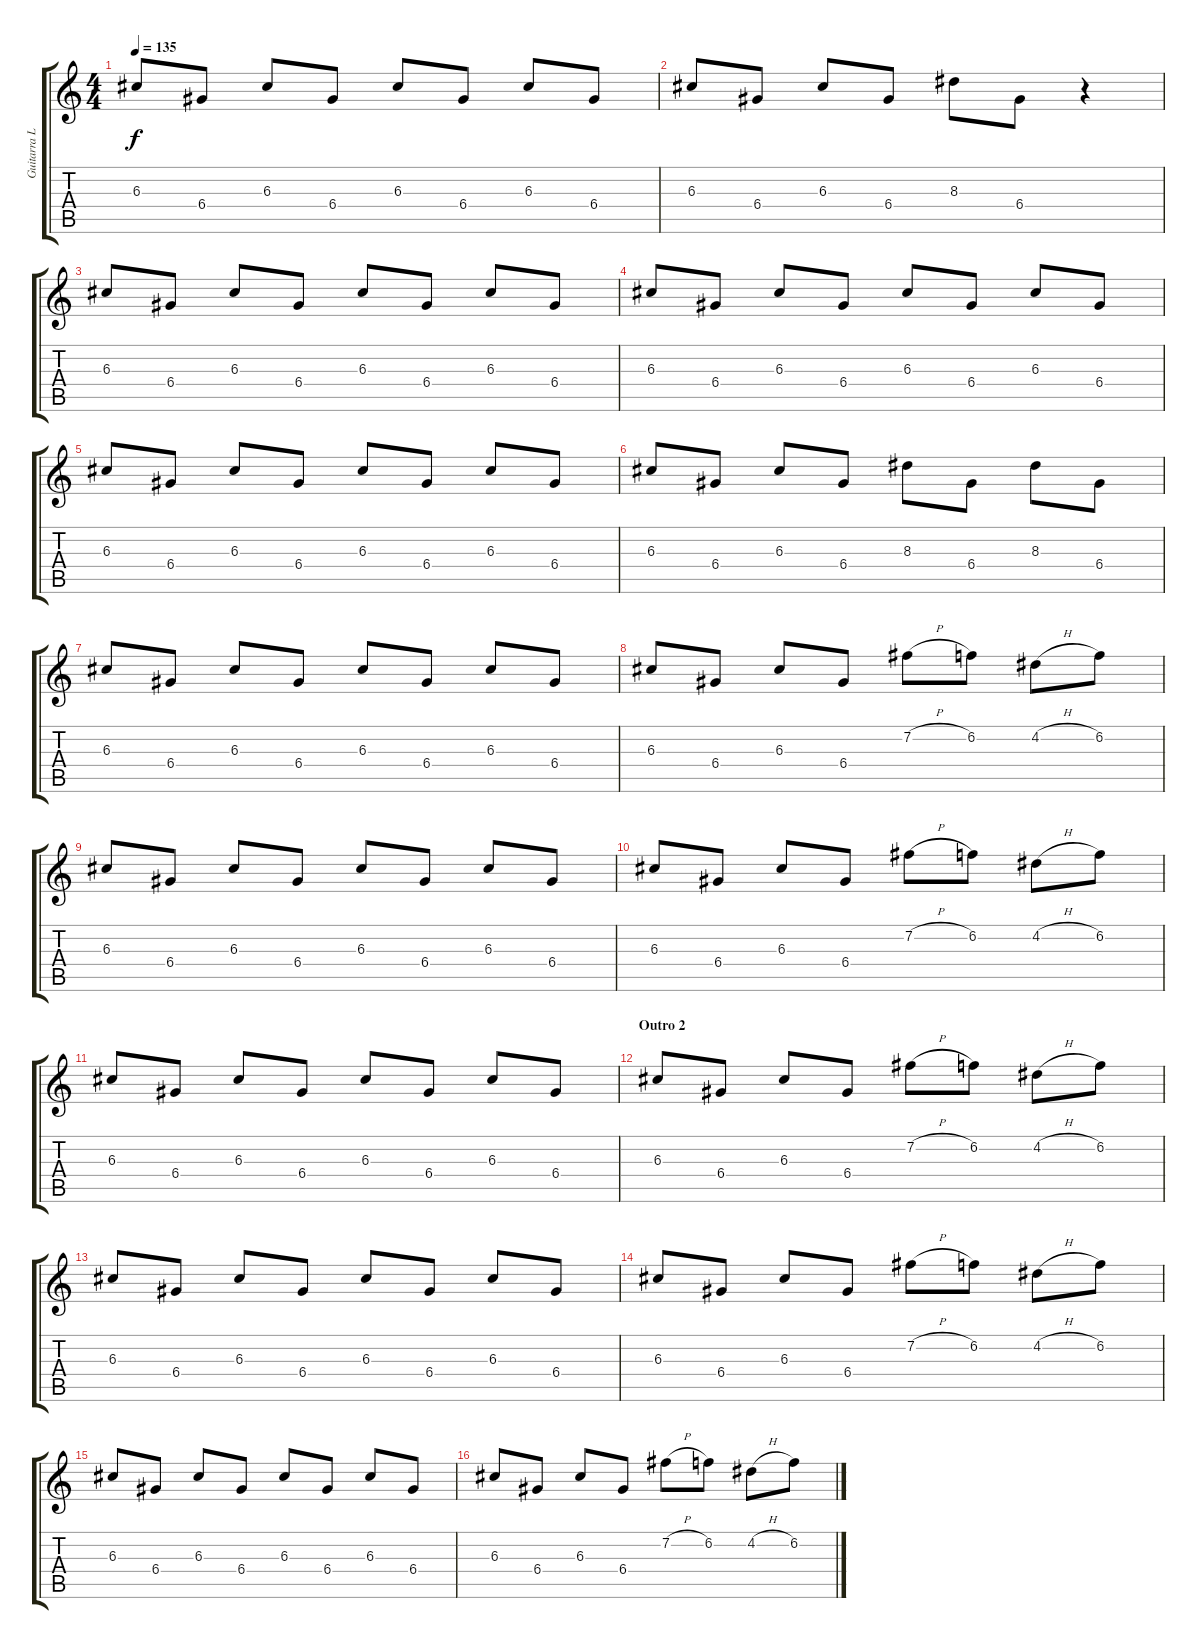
\track ("Guitarra Limpa | Luis Felipe" "Guitarra L") {instrument electricguitarclean}
\staff {score tabs}
\tuning (E4 B3 G3 D3 A2 E2) {hide}
\ts (4 4)
\tempo 135
\clef g2
\ks c
6.3.8{dy f} 6.4.8 6.3.8 6.4.8 6.3.8 6.4.8 6.3.8 6.4.8 |
6.3.8 6.4.8 6.3.8 6.4.8 8.3.8 6.4.8 r.4 |
6.3.8 6.4.8 6.3.8 6.4.8 6.3.8 6.4.8 6.3.8 6.4.8 |
6.3.8 6.4.8 6.3.8 6.4.8 6.3.8 6.4.8 6.3.8 6.4.8 |
6.3.8 6.4.8 6.3.8 6.4.8 6.3.8 6.4.8 6.3.8 6.4.8 |
6.3.8 6.4.8 6.3.8 6.4.8 8.3.8 6.4.8 8.3.8 6.4.8 |
6.3.8 6.4.8 6.3.8 6.4.8 6.3.8 6.4.8 6.3.8 6.4.8 |
6.3.8 6.4.8 6.3.8 6.4.8 7.2{h}.8 6.2.8 4.2{h}.8 6.2.8 |
6.3.8 6.4.8 6.3.8 6.4.8 6.3.8 6.4.8 6.3.8 6.4.8 |
6.3.8 6.4.8 6.3.8 6.4.8 7.2{h}.8 6.2.8 4.2{h}.8 6.2.8 |
6.3.8 6.4.8 6.3.8 6.4.8 6.3.8 6.4.8 6.3.8 6.4.8 |
\section ("" "Outro 2")
6.3.8 6.4.8 6.3.8 6.4.8 7.2{h}.8 6.2.8 4.2{h}.8 6.2.8 |
6.3.8 6.4.8 6.3.8 6.4.8 6.3.8 6.4.8 6.3.8 6.4.8 |
6.3.8 6.4.8 6.3.8 6.4.8 7.2{h}.8 6.2.8 4.2{h}.8 6.2.8 |
6.3.8 6.4.8 6.3.8 6.4.8 6.3.8 6.4.8 6.3.8 6.4.8 |
6.3.8 6.4.8 6.3.8 6.4.8 7.2{h}.8 6.2.8 4.2{h}.8 6.2.8
